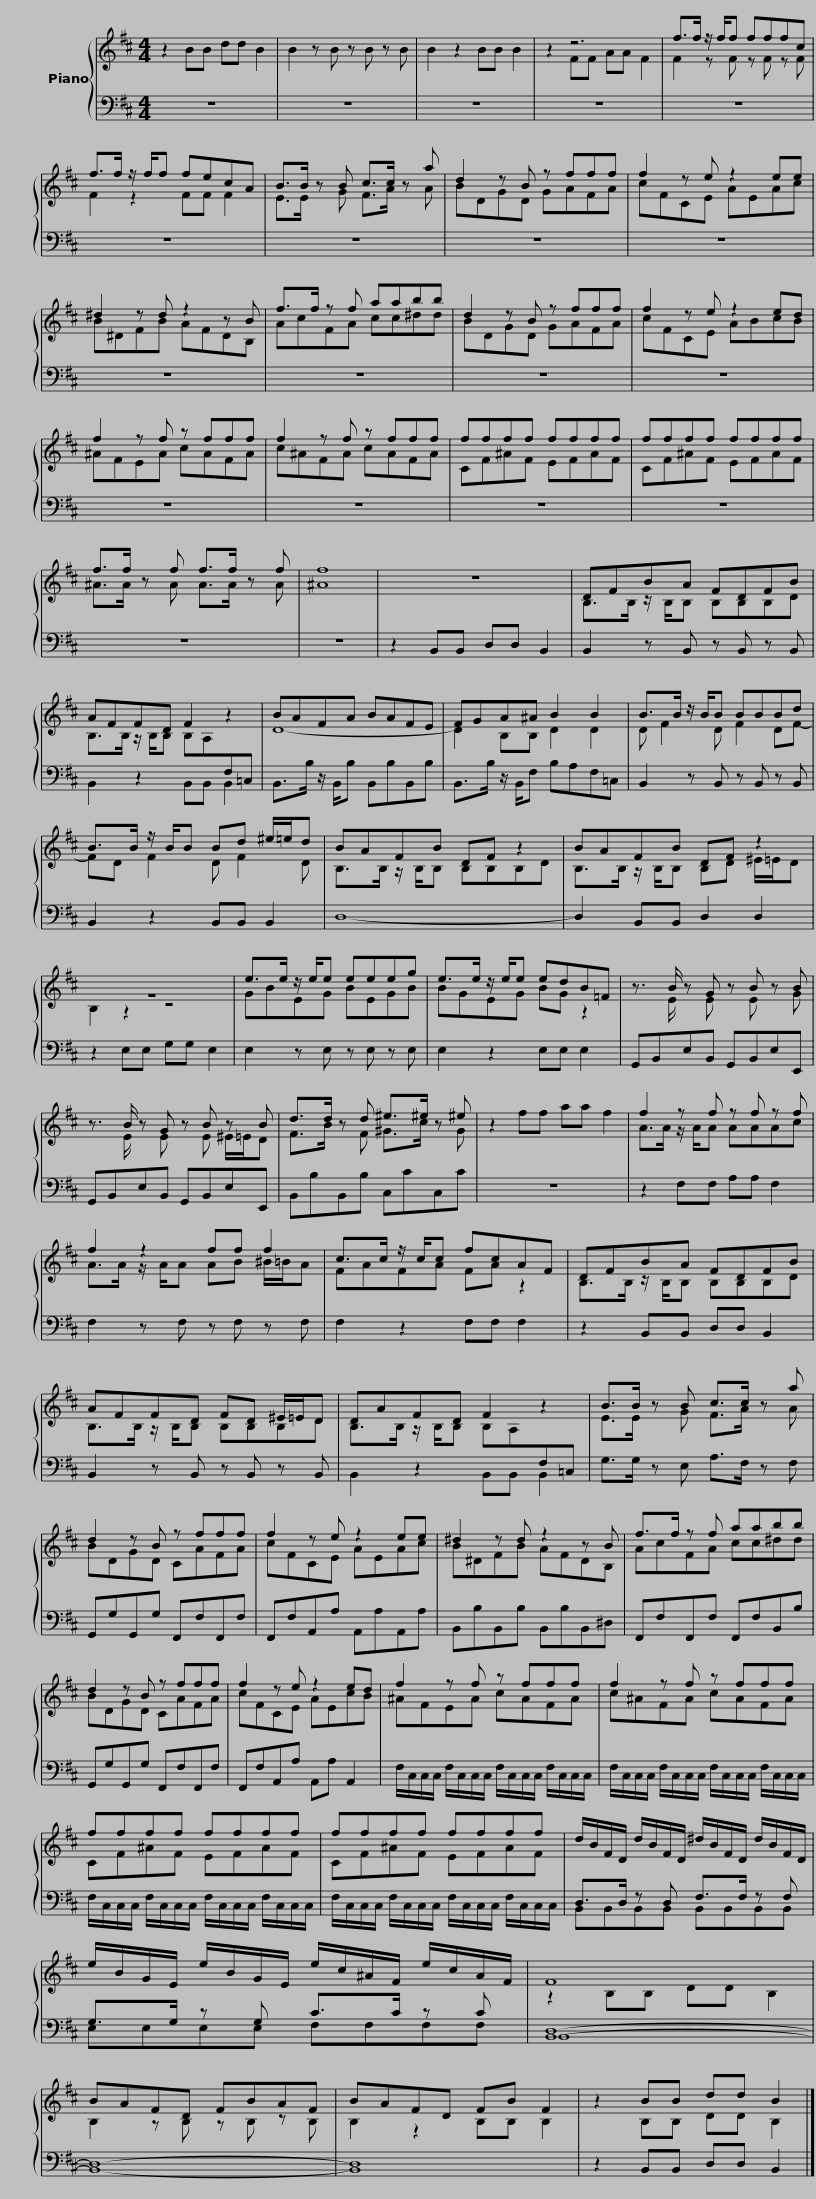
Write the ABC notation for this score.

X:1
%%score { ( 1 2 ) | ( 3 4 ) }
L:1/8
M:4/4
I:linebreak $
K:D
V:1 treble
V:2 treble
V:3 bass
V:4 bass
V:1
 z2 BB dd B2 | B2 z B z B z B | B2 z2 BB B2 | z2 z6 | f>f z/ f/f fffc |$ %5
 f>f z/ f/f fecA | B>B z B c>c z a | d2 z B z fff | f2 z e z2 ee |$ ^d2 z d z2 z B | %10
 f>f z f aabb | d2 z B z fff | f2 z e z2 ed |$ f2 z f z fff | f2 z f z fff | %15
 ffff ffff | ffff ffff |$ f>f z f f>f z f | f8 | z8 | %20
 DFBA FDFB |$ AFFD F2 z2 | BAFA BAFE | FGA^A B2 B2 |$ B>B z/ B/B BBBd | %25
 B>B z/ B/B Bd ^e/=e/d | BAFB DF z2 |$ BAFB DF z2 | z8 | e>e z/ e/e eeeg | %30
 e>e z/ e/e edB=F |$ z3/2 B/ z G z B z B | z3/2 B/ z G z B z B | d>d z d ^e>^e z ^e |$ z2 ff aa f2 | %35
 f2 z f z f z f | f2 z2 ff f2 | c>c z/ c/c fcAF |$ DFBA FDFB | AFFD FD ^E/=E/D | %40
 DAFD F2 z2 |$ B>B z B c>c z a | d2 z B z fff | f2 z e z2 ee | ^d2 z d z2 z B |$ %45
 f>f z f aabb | d2 z B z fff | f2 z e z2 ed |$ f2 z f z fff | f2 z f z fff |$ %50
 ffff ffff | ffff ffff |$ d/B/F/D/ d/B/F/D/ ^d/B/F/D/ d/B/F/D/ | e/B/G/E/ e/B/G/E/ e/c/^A/F/ e/c/A/F/ | F8 |$ %55
 BAFD FBAF | BAFD FB F2 | z2 BB dd B2 |] %58
V:2
 x2 x6 | x2 x6 | x8 | x2 FF AA F2 | F2 z F z F z F |$ %5
 F2 z2 FF F2 | E>E x G F>A z A | BDGD GAFA | cFCE AEAc |$ B^DFB AFDB, | %10
 AcFA cc^dd | BDGD GAFA | cFCE ABcB |$ ^AFEA cAFA | c^AFA cAFA | %15
 CF^AF EFAF | CF^AF EFAF |$ ^A>A z A A>A z A | ^A8 | z8 | %20
 B,>B, z/ B,/B, B,B,B,D |$ B,>B, z/ B,/B, B,A,[I:staff +1]F,=C, |[I:staff -1] D8- | D2 B,B, D2 D2 |$ D F2 D F2 DF- | %25
 FD F2 D F2 D | B,>B, z/ B,/B, B,B,B,D |$ B,>B, z/ B,/B, B,D ^E/=E/D | B,2 z2 z4 | GBEG BEGB | %30
 BGEG BG z2 |$ z3/2 E/ z E z E z G | z3/2 E/ z E z E ^E/=E/D | F>B z F ^G>c z G |$ z2 x6 | %35
 A>A z/ A/A AAAc | A>A z/ A/A AB ^B/=B/A | FAFA FA z2 |$ B,>B, z/ B,/B, B,B,B,D | B,>B, z/ B,/B, B,B,B,D | %40
 B,>B, z/ B,/B, B,A,[I:staff +1]F,=C, |$[I:staff -1] E>E x G F>A z A | BDGD CAFA | cFCE AEAc | B^DFB AFDB, |$ %45
 AcFA cc^dd | BDGD CAFA | cFCE AEcB |$ ^AFEA cAFA | c^AFA cAFA |$ %50
 CF^AF EFAF | CF^AF EFAF |$ x8 | x8 | z2 B,B, DD B,2 |$ %55
 B,2 z B, z B, z B, | B,2 z2 B,B, B,2 | z2 B,B, DD B,2 |] %58
V:3
 z8 | z8 | z8 | z8 | z8 |$ %5
 z8 | z8 | z8 | z8 |$ z8 | %10
 z8 | z8 | z8 |$ z8 | z8 | %15
 z8 | z8 |$ z8 | z8 | z2 B,,B,, D,D, B,,2 | %20
 B,,2 z B,, z B,, z B,, |$ B,,2 z2 B,,B,, B,,2 | B,,>B, z/ B,,/B, B,,B,B,,B, | B,,>B, z/ B,,/F, B,A,F,=C, |$ B,,2 z B,, z B,, z B,, | %25
 B,,2 z2 B,,B,, B,,2 | D,8- |$ D,2 B,,B,, D,2 D,2 | z2 E,E, G,G, E,2 | E,2 z E, z E, z E, | %30
 E,2 z2 E,E, E,2 |$ G,,B,,E,B,, G,,B,,E,E,, | G,,B,,E,B,, G,,B,,E,E,, | B,,B,B,,B, C,CC,C |$ z8 | %35
 z2 F,F, A,A, F,2 | F,2 z F, z F, z F, | F,2 z2 F,F, F,2 |$ z2 B,,B,, D,D, B,,2 | B,,2 z B,, z B,, z B,, | %40
 B,,2 z2 B,,B,, B,,2 |$ G,>G, z E, A,>F, z F, | G,,G,G,,G, F,,F,F,,F, | F,,F,A,,A, A,,A,A,,A, | B,,B,B,,B, B,,B,B,,^D, |$ %45
 F,,F,F,,F, F,,F,B,,B, | G,,G,G,,G, F,,F,F,,F, | F,,F,A,,A, A,,A, A,,2 |$ F,/C,/C,/C,/ F,/C,/C,/C,/ F,/C,/C,/C,/ F,/C,/C,/C,/ | F,/C,/C,/C,/ F,/C,/C,/C,/ F,/C,/C,/C,/ F,/C,/C,/C,/ |$ %50
 F,/C,/C,/C,/ F,/C,/C,/C,/ F,/C,/C,/C,/ F,/C,/C,/C,/ | F,/C,/C,/C,/ F,/C,/C,/C,/ F,/C,/C,/C,/ F,/C,/C,/C,/ |$ D,>D, z D, F,>F, z F, | G,>G, z G, C>C z C | [B,,D,]8- |$ %55
 [B,,D,]8- | [B,,D,]8 | z2 B,,B,, D,D, B,,2 |] %58
V:4
 x8 | x8 | x8 | x8 | x8 |$ %5
 x8 | x8 | x8 | x8 |$ x8 | %10
 x8 | x8 | x8 |$ x8 | x8 | %15
 x8 | x8 |$ x8 | x8 | x8 | %20
 x8 |$ x8 | x8 | x8 |$ x8 | %25
 x8 | x8 |$ x8 | x8 | x8 | %30
 x8 |$ x8 | x8 | x8 |$ x8 | %35
 x8 | x8 | x8 |$ x8 | x8 | %40
 x8 |$ x8 | x8 | x8 | x8 |$ %45
 x8 | x8 | x8 |$ x8 | x8 |$ %50
 x8 | x8 |$ B,,B,,B,,B,, B,,B,,B,,B,, | E,E,E,E, F,F,F,F, | B,,8 |$ %55
 x8 | x8 | x8 |] %58
